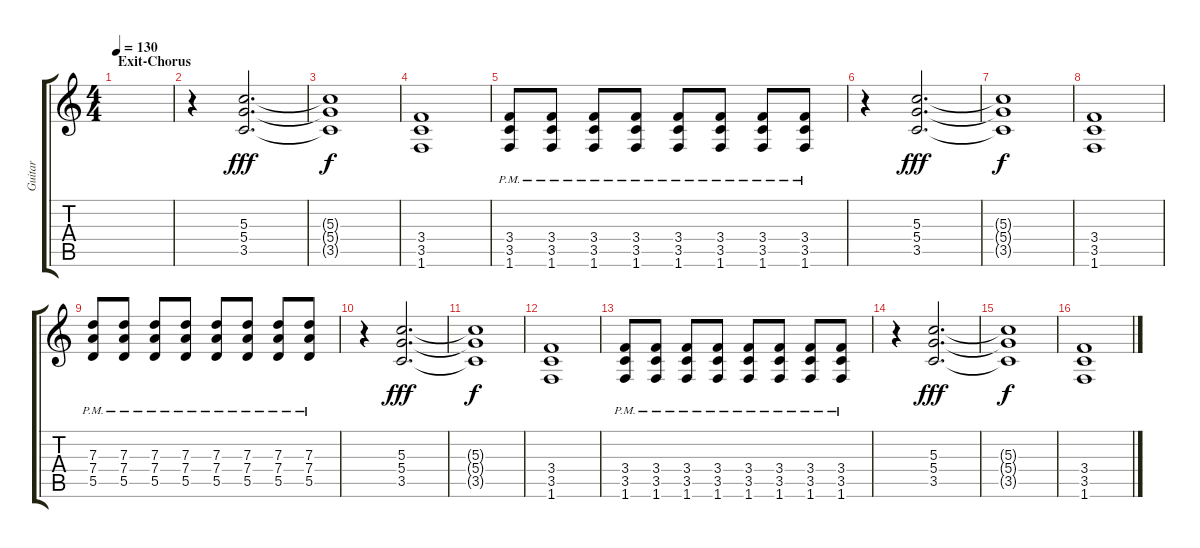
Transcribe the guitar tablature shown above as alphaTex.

\track ("Guitar" "Guitar") {instrument distortionguitar}
\staff {score tabs}
\tuning (E4 B3 G3 D3 A2 E2) {hide}
\ts (4 4)
\section ("" "Exit-Chorus")
\tempo 130
\clef g2
\ks c
|
r.4 (5.3 5.4 3.5).2{d dy fff} |
(5.3{t} 5.4{t} 3.5{t}).1{dy f} |
(3.4 3.5 1.6).1 |
(3.4{pm} 3.5{pm} 1.6{pm}).8 (3.4{pm} 3.5{pm} 1.6{pm}).8 (3.4{pm} 3.5{pm} 1.6{pm}).8 (3.4{pm} 3.5{pm} 1.6{pm}).8 (3.4{pm} 3.5{pm} 1.6{pm}).8 (3.4{pm} 3.5{pm} 1.6{pm}).8 (3.4{pm} 3.5{pm} 1.6{pm}).8 (3.4{pm} 3.5{pm} 1.6{pm}).8 |
r.4 (5.3 5.4 3.5).2{d dy fff} |
(5.3{t} 5.4{t} 3.5{t}).1{dy f} |
(3.4 3.5 1.6).1 |
(7.3{pm} 7.4{pm} 5.5{pm}).8 (7.3{pm} 7.4{pm} 5.5{pm}).8 (7.3{pm} 7.4{pm} 5.5{pm}).8 (7.3{pm} 7.4{pm} 5.5{pm}).8 (7.3{pm} 7.4{pm} 5.5{pm}).8 (7.3{pm} 7.4{pm} 5.5{pm}).8 (7.3{pm} 7.4{pm} 5.5{pm}).8 (7.3{pm} 7.4{pm} 5.5{pm}).8 |
r.4 (5.3 5.4 3.5).2{d dy fff} |
(5.3{t} 5.4{t} 3.5{t}).1{dy f} |
(3.4 3.5 1.6).1 |
(3.4{pm} 3.5{pm} 1.6{pm}).8 (3.4{pm} 3.5{pm} 1.6{pm}).8 (3.4{pm} 3.5{pm} 1.6{pm}).8 (3.4{pm} 3.5{pm} 1.6{pm}).8 (3.4{pm} 3.5{pm} 1.6{pm}).8 (3.4{pm} 3.5{pm} 1.6{pm}).8 (3.4{pm} 3.5{pm} 1.6{pm}).8 (3.4{pm} 3.5{pm} 1.6{pm}).8 |
r.4 (5.3 5.4 3.5).2{d dy fff} |
(5.3{t} 5.4{t} 3.5{t}).1{dy f} |
(3.4 3.5 1.6).1
